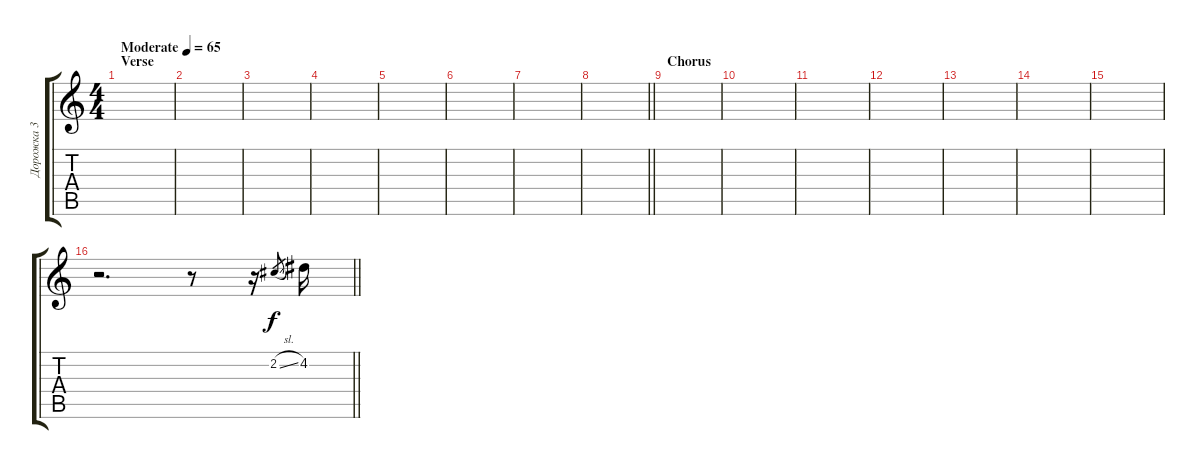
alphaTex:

\track ("Дорожка 3" "Дорожка 3") {instrument overdrivenguitar}
\staff {score tabs}
\tuning (E4 B3 G3 D3 A2 E2) {hide}
\ts (4 4)
\section ("" "Verse")
\tempo (65 "Moderate")
\clef g2
\ks c
|
|
|
|
|
|
|
\barLineRight lightlight
|
\section ("" "Chorus")
|
|
|
|
|
|
|
\barLineRight lightlight
r.2{d} r.8 r.16 2.2{sl}.8{gr} 4.2.16{dy f}
